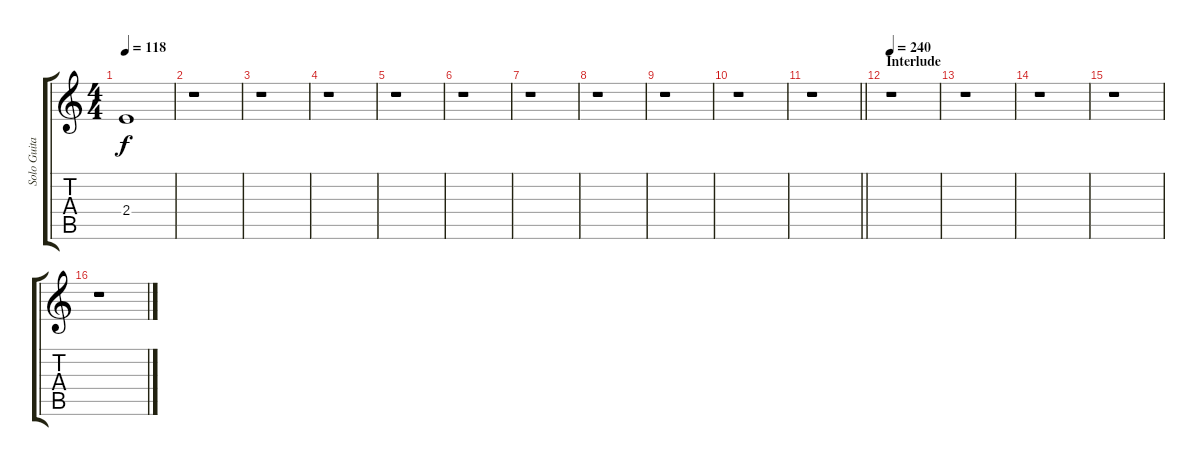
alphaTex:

\track ("Solo Guitar" "Solo Guita") {instrument overdrivenguitar}
\staff {score tabs}
\tuning (E4 B3 G3 D3 A2 E2) {hide}
\ts (4 4)
\tempo 118
\clef g2
\ks c
2.4{t}.1{dy f} |
r.1 |
r.1 |
r.1 |
r.1 |
r.1 |
r.1 |
r.1 |
r.1 |
r.1 |
\barLineRight lightlight
r.1 |
\section ("" "Interlude")
\tempo 240
r.1 |
r.1 |
r.1 |
r.1 |
r.1
